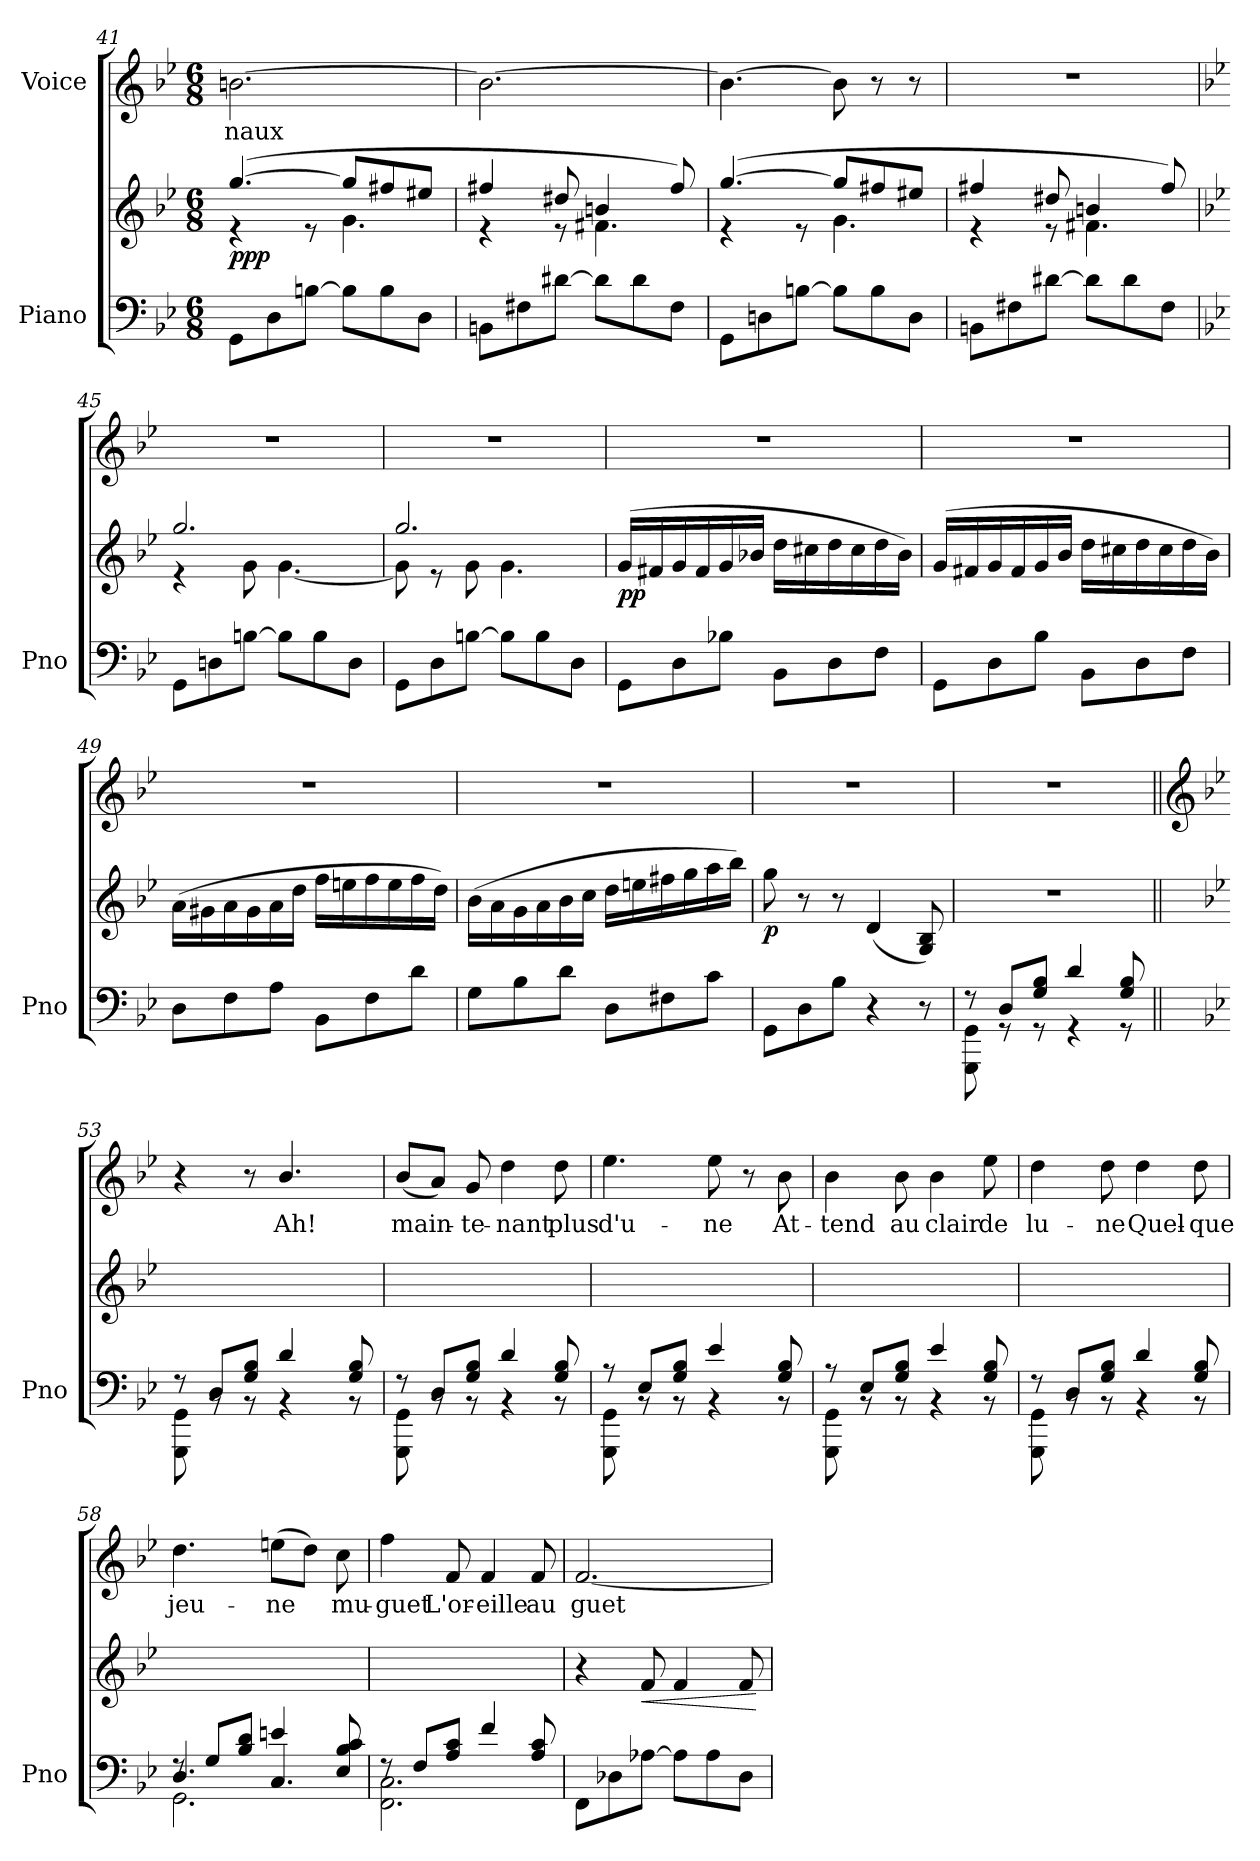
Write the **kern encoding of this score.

**kern	**kern	**dynam	**kern	**text
*part2	*part2	*part2	*part1	*part1
*staff3	*staff2	*staff2/3	*staff1	*staff1
*I"Piano	*	*	*I"Voice	*
*I'Pno	*	*	*	*
!!LO:LB:g=z
*clefF4	*clefG2	*	*clefG2	*
*k[b-e-]	*k[b-e-]	*	*k[b-e-]	*
*M6/8	*M6/8	*	*M6/8	*
=41	=41	=41	=41	=41
*	*^	*	*	*
!	!	!	!LO:DY:b	!	!LO:LY:b
8GG\L	(>[4.gg/	4r	ppp	[2.bn\	-naux
8D\	.	.	.	.	.
[8Bn\J	.	8r	.	.	.
8B\L]	8gg/L]	4.g\	.	.	.
8B\	8ff#X/	.	.	.	.
8D\J	8ee#X/J	.	.	.	.
=42	=42	=42	=42	=42	=42
8BBn\L	4ff#X/	4r	.	2.b\_	.
8F#X\	.	.	.	.	.
[8d#X\J	8dd#X/	8r	.	.	.
8d#\L]	4bn/	4.f#X\	.	.	.
8d#\	.	.	.	.	.
8F#\J	8ff#/)	.	.	.	.
=43	=43	=43	=43	=43	=43
8GG\L	(>[4.gg/	4r	.	4.b\_	.
8Dn\	.	.	.	.	.
[8Bn\J	.	8r	.	.	.
8B\L]	8gg/L]	4.g\	.	8b\]	.
8B\	8ff#X/	.	.	8r	.
8D\J	8ee#X/J	.	.	8r	.
=44	=44	=44	=44	=44	=44
8BBn\L	4ff#X/	4r	.	2.r	.
8F#X\	.	.	.	.	.
[8d#X\J	8dd#X/	8r	.	.	.
8d#\L]	4bn/	4.f#X\	.	.	.
8d#\	.	.	.	.	.
8F#\J	8ff#/)	.	.	.	.
!!LO:LB:g=z
=45	=45	=45	=45	=45	=45
*k[b-e-]	*k[b-e-]	*	*	*k[b-e-]	*
8GG\L	2.gg/	4r	.	2.r	.
8Dn\	.	.	.	.	.
[8Bn\J	.	8g\	.	.	.
8B\L]	.	[4.g\	.	.	.
8B\	.	.	.	.	.
8D\J	.	.	.	.	.
=46	=46	=46	=46	=46	=46
8GG\L	2.gg/	8g\]	.	2.r	.
8D\	.	8r	.	.	.
[8Bn\J	.	8g\	.	.	.
8B\L]	.	4.g\	.	.	.
8B\	.	.	.	.	.
8D\J	.	.	.	.	.
*	*v	*v	*	*	*
=47	=47	=47	=47	=47
!	!	!LO:DY:b	!	!
8GG\L	(>16g/LL	pp	2.r	.
.	16f#X/	.	.	.
8D\	16g/	.	.	.
.	16f#/	.	.	.
8B-X\J	16g/	.	.	.
.	16b-X/JJ	.	.	.
8BB-\L	16dd\LL	.	.	.
.	16cc#X\	.	.	.
8D\	16dd\	.	.	.
.	16cc#\	.	.	.
8F\J	16dd\	.	.	.
.	16b-\JJ)	.	.	.
=48	=48	=48	=48	=48
8GG\L	(>16g/LL	.	2.r	.
.	16f#X/	.	.	.
8D\	16g/	.	.	.
.	16f#/	.	.	.
8B-\J	16g/	.	.	.
.	16b-/JJ	.	.	.
8BB-\L	16dd\LL	.	.	.
.	16cc#X\	.	.	.
8D\	16dd\	.	.	.
.	16cc#\	.	.	.
8F\J	16dd\	.	.	.
.	16b-\JJ)	.	.	.
!!LO:LB:g=z
=49	=49	=49	=49	=49
8D\L	(>16a\LL	.	2.r	.
.	16g#X\	.	.	.
8F\	16a\	.	.	.
.	16g#\	.	.	.
8A\J	16a\	.	.	.
.	16dd\JJ	.	.	.
8BB-\L	16ff\LL	.	.	.
.	16een\	.	.	.
8F\	16ff\	.	.	.
.	16ee\	.	.	.
8d\J	16ff\	.	.	.
.	16dd\JJ)	.	.	.
=50	=50	=50	=50	=50
8G\L	(>16b-\LL	.	2.r	.
.	16a\	.	.	.
8B-\	16g\	.	.	.
.	16a\	.	.	.
8d\J	16b-\	.	.	.
.	16cc\JJ	.	.	.
8D\L	16dd\LL	.	.	.
.	16een\	.	.	.
8F#X\	16ff#X\	.	.	.
.	16gg\	.	.	.
8c\J	16aa\	.	.	.
.	16bb-\JJ)	.	.	.
=51	=51	=51	=51	=51
!	!	!LO:DY:b	!	!
8GG\L	8gg\	p	2.r	.
8D\	8r	.	.	.
8B-\J	8r	.	.	.
4r	(<4d/	.	.	.
8r	8G/ 8B-/)	.	.	.
=52	=52	=52	=52	=52
*^	*	*	*	*
8rF	8GGG\ 8GG\	2.r	.	2.r	.
8D/L	8rGG	.	.	.	.
8G/ 8B-/J	8rGG	.	.	.	.
4d/	4rGG	.	.	.	.
8G/ 8B-/	8rGG	.	.	.	.
!!LO:PB:g=z
=53||	=53||	=53||	=53||	=53||	=53||
*	*	*	*	*clefG2	*
*	*	*	*	*k[b-e-]	*
8r	8GGG\ 8GG\	4g/yy	.	4r	.
8D/L	8rBB	.	.	.	.
8G/ 8B-/J	8rBB	4ryy	.	8r	.
!	!	!	!	!	!LO:LY:b
4d/	4rBB	.	.	4.b-/	Ah!
.	.	4ryy	.	.	.
8G/ 8B-/	8rBB	.	.	.	.
=54	=54	=54	=54	=54	=54
!	!	!	!	!	!LO:LY:b
8r	8GGG\ 8GG\	2.ryy	.	(<8b-/L	main-
8D/L	8rBB	.	.	8a/J)	.
!	!	!	!	!	!LO:LY:b
8G/ 8B-/J	8rBB	.	.	8g/	-te-
!	!	!	!	!	!LO:LY:b
4d/	4rBB	.	.	4dd\	-nant
!	!	!	!	!	!LO:LY:b
8G/ 8B-/	8rBB	.	.	8dd\	plus
=55	=55	=55	=55	=55	=55
!	!	!	!	!	!LO:LY:b
8r	8GGG\ 8GG\	2.ryy	.	4.ee-\	d'u-
8E-/L	8rBB	.	.	.	.
8G/ 8B-/J	8rBB	.	.	.	.
!	!	!	!	!	!LO:LY:b
4e-/	4rBB	.	.	8ee-\	-ne
.	.	.	.	8r	.
!	!	!	!	!	!LO:LY:b
8G/ 8B-/	8rBB	.	.	8b-\	At-
=56	=56	=56	=56	=56	=56
!	!	!	!	!	!LO:LY:b
8r	8GGG\ 8GG\	2.ryy	.	4b-\	-tend
8E-/L	8rBB	.	.	.	.
!	!	!	!	!	!LO:LY:b
8G/ 8B-/J	8rBB	.	.	8b-\	au
!	!	!	!	!	!LO:LY:b
4e-/	4rBB	.	.	4b-\	clair
!	!	!	!	!	!LO:LY:b
8G/ 8B-/	8rBB	.	.	8ee-\	de
!!LO:LB:g=z
=57	=57	=57	=57	=57	=57
!	!	!	!	!	!LO:LY:b
8rF	8GGG\ 8GG\	2.ryy	.	4dd\	lu-
8D/L	8rBB	.	.	.	.
!	!	!	!	!	!LO:LY:b
8G/ 8B-/J	8rBB	.	.	8dd\	-ne
!	!	!	!	!	!LO:LY:b
4d/	4rBB	.	.	4dd\	Quel-
!	!	!	!	!	!LO:LY:b
8G/ 8B-/	8rBB	.	.	8dd\	-que
=58	=58	=58	=58	=58	=58
*	*^	*	*	*	*
!	!	!	!	!	!	!LO:LY:b
8rF	4.D/	2.GG\	2.ryy	.	4.dd\	jeu-
8G/L	.	.	.	.	.	.
8B-/ 8d/J	.	.	.	.	.	.
!	!	!	!	!	!	!LO:LY:b
4en/	4.C/	.	.	.	(>8een\L	-ne
.	.	.	.	.	8dd\J)	.
!	!	!	!	!	!	!LO:LY:b
8E-/ 8B-/ 8c/	.	.	.	.	8cc\	mu-
*	*v	*v	*	*	*	*
=59	=59	=59	=59	=59	=59
!	!	!	!	!	!LO:LY:b
8rF	2.FF\ 2.C\	2.ryy	.	4ff\	-guet
8F/L	.	.	.	.	.
!	!	!	!	!	!LO:LY:b
8A/ 8c/J	.	.	.	8f/	L'or-
!	!	!	!	!	!LO:LY:b
4f/	.	.	.	4f/	-eille
!	!	!	!	!	!LO:LY:b
8A/ 8c/	.	.	.	8f/	au
*v	*v	*	*	*	*
=60	=60	=60	=60	=60
!	!	!	!	!LO:LY:b
8FF\L	4r	.	[2.f/	guet
8D-X\	.	.	.	.
!	!	!LO:HP:b	!	!
[8A-X\J	8f/	<	.	.
8A-\L]	4f/	.	.	.
8A-\	.	.	.	.
8D-\J	8f/	.	.	.
.	.	[	.	.
=	=	=	=	=
*-	*-	*-	*-	*-
